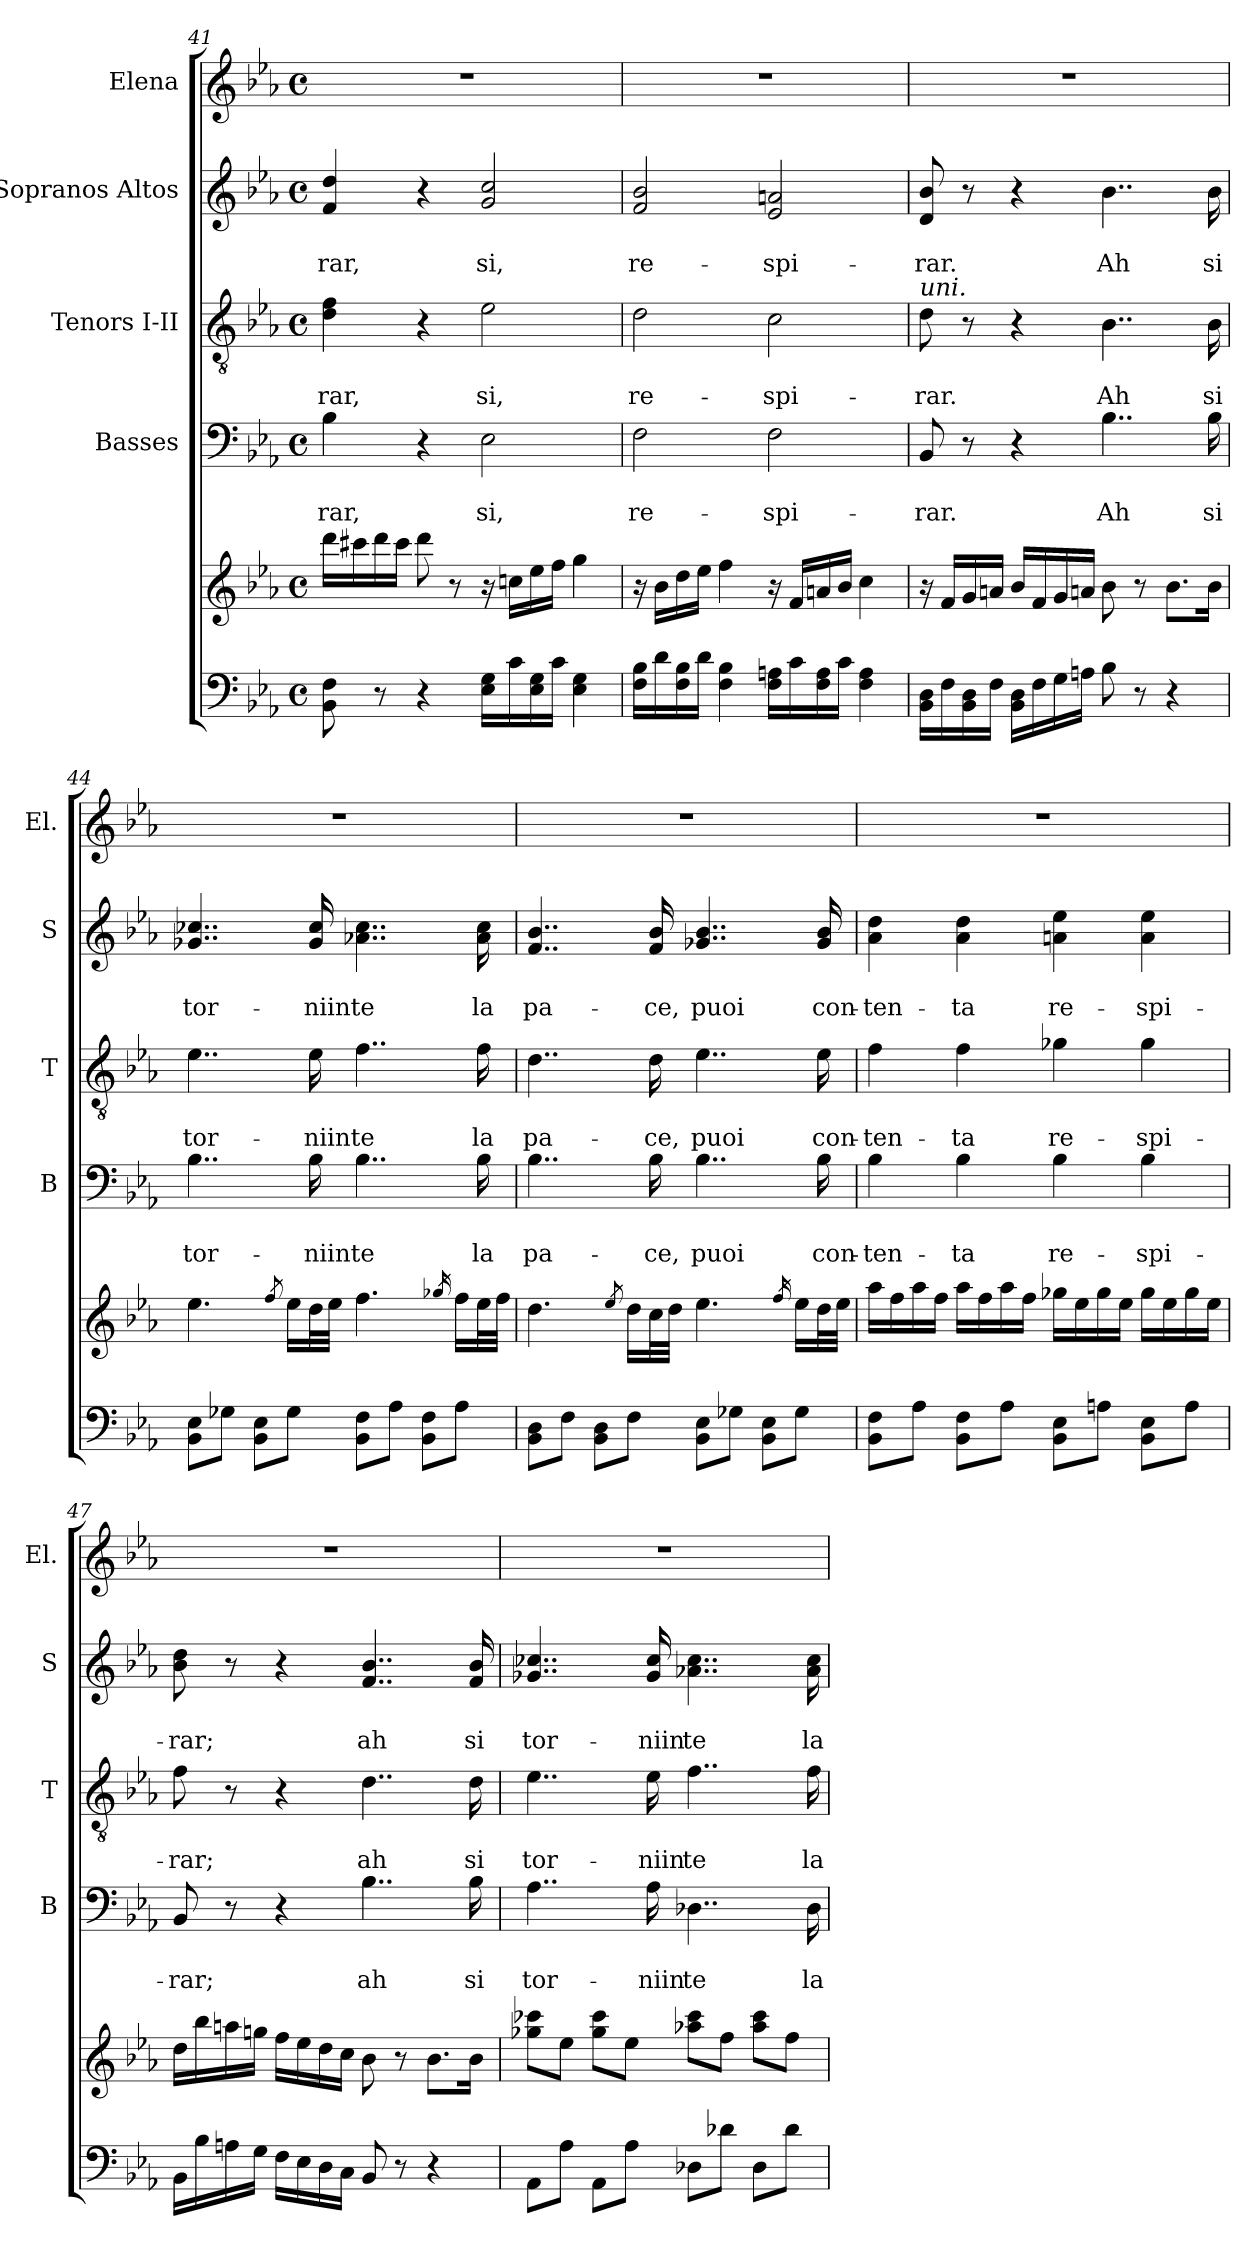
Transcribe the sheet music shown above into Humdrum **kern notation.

**kern	**kern	**kern	**text	**text	**kern	**text	**text	**kern	**text	**text	**kern
*part5	*part5	*part4	*part4	*part4	*part3	*part3	*part3	*part2	*part2	*part2	*part1
*staff6	*staff5	*staff4	*staff4	*staff4	*staff3	*staff3	*staff3	*staff2	*staff2	*staff2	*staff1
*	*	*I"Basses	*	*	*I"Tenors I-II	*	*	*I"Sopranos Altos	*	*	*I"Elena
*	*	*I'B	*	*	*I'T	*	*	*I'S	*	*	*I'El.
*clefF4	*clefG2	*clefF4	*	*	*clefGv2	*	*	*clefG2	*	*	*clefG2
*k[b-e-a-]	*k[b-e-a-]	*k[b-e-a-]	*	*	*k[b-e-a-]	*	*	*k[b-e-a-]	*	*	*k[b-e-a-]
*E-:	*E-:	*E-:	*	*	*E-:	*	*	*E-:	*	*	*E-:
*M4/4	*M4/4	*M4/4	*	*	*M4/4	*	*	*M4/4	*	*	*M4/4
*met(c)	*met(c)	*met(c)	*	*	*met(c)	*	*	*met(c)	*	*	*met(c)
=41	=41	=41	=41	=41	=41	=41	=41	=41	=41	=41	=41
8BB-\ 8F\	16ddd\LL	4B-\	.	-rar,	4d\ 4f\	.	-rar,	4f/ 4dd/	.	-rar,	1r
.	16ccc#X\	.	.	.	.	.	.	.	.	.	.
8r	16ddd\	.	.	.	.	.	.	.	.	.	.
.	16ccc#\JJ	.	.	.	.	.	.	.	.	.	.
4r	8ddd\	4r	.	.	4r	.	.	4r	.	.	.
.	8r	.	.	.	.	.	.	.	.	.	.
16E-\ 16G\LL	16r	2E-\	.	si,	2e-	.	si,	2g/ 2cc/	.	si,	.
16c\	16ccn\LL	.	.	.	.	.	.	.	.	.	.
16E-\ 16G\	16ee-\	.	.	.	.	.	.	.	.	.	.
16c\JJ	16ff\JJ	.	.	.	.	.	.	.	.	.	.
4E-\ 4G\	4gg\	.	.	.	.	.	.	.	.	.	.
!!LO:LB:g=z
=42	=42	=42	=42	=42	=42	=42	=42	=42	=42	=42	=42
16F\ 16B-\LL	16r	2F\	.	re-	2d	.	re-	2f/ 2b-/	.	re-	1r
16d\	16b-\LL	.	.	.	.	.	.	.	.	.	.
16F\ 16B-\	16dd\	.	.	.	.	.	.	.	.	.	.
16d\JJ	16ee-\JJ	.	.	.	.	.	.	.	.	.	.
4F\ 4B-\	4ff\	.	.	.	.	.	.	.	.	.	.
16F\ 16An\LL	16r	2F\	.	-spi-	2c	.	-spi-	2e-/ 2an/	.	-spi-	.
16c\	16f/LL	.	.	.	.	.	.	.	.	.	.
16F\ 16A\	16an/	.	.	.	.	.	.	.	.	.	.
16c\JJ	16b-/JJ	.	.	.	.	.	.	.	.	.	.
4F\ 4A\	4cc\	.	.	.	.	.	.	.	.	.	.
=43	=43	=43	=43	=43	=43	=43	=43	=43	=43	=43	=43
!	!	!	!	!	!LO:TX:a:i:t=uni.	!	!	!	!	!	!
16BB-\ 16D\LL	16r	8BB-/	.	-rar.	8d\	.	-rar.	8d/ 8b-/	.	-rar.	1r
16F\	16f/LL	.	.	.	.	.	.	.	.	.	.
16BB-\ 16D\	16g/	8r	.	.	8r	.	.	8r	.	.	.
16F\JJ	16an/JJ	.	.	.	.	.	.	.	.	.	.
16BB-\ 16D\LL	16b-/LL	4r	.	.	4r	.	.	4r	.	.	.
16F\	16f/	.	.	.	.	.	.	.	.	.	.
16G\	16g/	.	.	.	.	.	.	.	.	.	.
16An\JJ	16an/JJ	.	.	.	.	.	.	.	.	.	.
8B-\	8b-\	4..B-\	.	Ah	4..B-\	.	Ah	4..b-	.	Ah	.
8r	8r	.	.	.	.	.	.	.	.	.	.
4r	8.b-\L	.	.	.	.	.	.	.	.	.	.
.	16b-\Jk	16B-\	.	si	16B-\	.	si	16b-	.	si	.
=44	=44	=44	=44	=44	=44	=44	=44	=44	=44	=44	=44
8BB-\ 8E-\L	4.ee-\	4..B-\	.	tor-	4..e-\	.	tor-	4..g-X/ 4..cc-X/	.	tor-	1r
8G-X\J	.	.	.	.	.	.	.	.	.	.	.
8BB-\ 8E-\L	.	.	.	.	.	.	.	.	.	.	.
.	8qff/	.	.	.	.	.	.	.	.	.	.
8G-\J	16ee-\LL	.	.	.	.	.	.	.	.	.	.
.	32dd\L	16B-\	.	-niin	16e-\	.	-niin	16g-/ 16cc-/	.	-niin	.
.	32ee-\JJJ	.	.	.	.	.	.	.	.	.	.
8BB-\ 8F\L	4.ff\	4..B-\	.	te	4..f\	.	te	4..a-X\ 4..cc-\	.	te	.
8A-\J	.	.	.	.	.	.	.	.	.	.	.
8BB-\ 8F\L	.	.	.	.	.	.	.	.	.	.	.
.	16qgg-X/	.	.	.	.	.	.	.	.	.	.
8A-\J	16ff\LL	.	.	.	.	.	.	.	.	.	.
.	32ee-\L	16B-\	.	la	16f\	.	la	16a-\ 16cc-\	.	la	.
.	32ff\JJJ	.	.	.	.	.	.	.	.	.	.
=45	=45	=45	=45	=45	=45	=45	=45	=45	=45	=45	=45
8BB-\ 8D\L	4.dd\	4..B-\	.	pa-	4..d\	.	pa-	4..f/ 4..b-/	.	pa-	1r
8F\J	.	.	.	.	.	.	.	.	.	.	.
8BB-\ 8D\L	.	.	.	.	.	.	.	.	.	.	.
.	8qee-/	.	.	.	.	.	.	.	.	.	.
8F\J	16dd\LL	.	.	.	.	.	.	.	.	.	.
.	32cc\L	16B-\	.	-ce,	16d\	.	-ce,	16f/ 16b-/	.	-ce,	.
.	32dd\JJJ	.	.	.	.	.	.	.	.	.	.
8BB-\ 8E-\L	4.ee-\	4..B-\	.	puoi	4..e-\	.	puoi	4..g-X/ 4..b-/	.	puoi	.
8G-X\J	.	.	.	.	.	.	.	.	.	.	.
8BB-\ 8E-\L	.	.	.	.	.	.	.	.	.	.	.
.	16qff/	.	.	.	.	.	.	.	.	.	.
8G-\J	16ee-\LL	.	.	.	.	.	.	.	.	.	.
.	32dd\L	16B-\	.	con-	16e-\	.	con-	16g-/ 16b-/	.	con-	.
.	32ee-\JJJ	.	.	.	.	.	.	.	.	.	.
!!LO:LB:g=z
=46	=46	=46	=46	=46	=46	=46	=46	=46	=46	=46	=46
8BB-\ 8F\L	16aa-\LL	4B-\	.	-ten-	4f\	.	-ten-	4a-\ 4dd\	.	-ten-	1r
.	16ff\	.	.	.	.	.	.	.	.	.	.
8A-\J	16aa-\	.	.	.	.	.	.	.	.	.	.
.	16ff\JJ	.	.	.	.	.	.	.	.	.	.
8BB-\ 8F\L	16aa-\LL	4B-\	.	-ta	4f\	.	-ta	4a-\ 4dd\	.	-ta	.
.	16ff\	.	.	.	.	.	.	.	.	.	.
8A-\J	16aa-\	.	.	.	.	.	.	.	.	.	.
.	16ff\JJ	.	.	.	.	.	.	.	.	.	.
8BB-\ 8E-\L	16gg-X\LL	4B-\	.	re-	4g-X\	.	re-	4an\ 4ee-\	.	re-	.
.	16ee-\	.	.	.	.	.	.	.	.	.	.
8An\J	16gg-\	.	.	.	.	.	.	.	.	.	.
.	16ee-\JJ	.	.	.	.	.	.	.	.	.	.
8BB-\ 8E-\L	16gg-\LL	4B-\	.	-spi-	4g-\	.	-spi-	4a\ 4ee-\	.	-spi-	.
.	16ee-\	.	.	.	.	.	.	.	.	.	.
8A\J	16gg-\	.	.	.	.	.	.	.	.	.	.
.	16ee-\JJ	.	.	.	.	.	.	.	.	.	.
=47	=47	=47	=47	=47	=47	=47	=47	=47	=47	=47	=47
16BB-\LL	16dd\LL	8BB-/	.	-rar;	8f\	.	-rar;	8b-\ 8dd\	.	-rar;	1r
16B-\	16bb-\	.	.	.	.	.	.	.	.	.	.
16An\	16aan\	8r	.	.	8r	.	.	8r	.	.	.
16G\JJ	16ggn\JJ	.	.	.	.	.	.	.	.	.	.
16F\LL	16ff\LL	4r	.	.	4r	.	.	4r	.	.	.
16E-\	16ee-\	.	.	.	.	.	.	.	.	.	.
16D\	16dd\	.	.	.	.	.	.	.	.	.	.
16C\JJ	16cc\JJ	.	.	.	.	.	.	.	.	.	.
8BB-/	8b-\	4..B-\	.	ah	4..d\	.	ah	4..f/ 4..b-/	.	ah	.
8r	8r	.	.	.	.	.	.	.	.	.	.
4r	8.b-\L	.	.	.	.	.	.	.	.	.	.
.	16b-\Jk	16B-\	.	si	16d\	.	si	16f/ 16b-/	.	si	.
=48	=48	=48	=48	=48	=48	=48	=48	=48	=48	=48	=48
8AA-\L	8gg-X\ 8ccc-X\L	4..A-\	.	tor-	4..e-\	.	tor-	4..g-X/ 4..cc-X/	.	tor-	1r
8A-\J	8ee-\J	.	.	.	.	.	.	.	.	.	.
8AA-\L	8gg-\ 8ccc-\L	.	.	.	.	.	.	.	.	.	.
8A-\J	8ee-\J	.	.	.	.	.	.	.	.	.	.
.	.	16A-\	.	-niin	16e-\	.	-niin	16g-/ 16cc-/	.	-niin	.
8D-X\L	8aa-X\ 8ccc-\L	4..D-X\	.	te	4..f\	.	te	4..a-X\ 4..cc-\	.	te	.
8d-X\J	8ff\J	.	.	.	.	.	.	.	.	.	.
8D-\L	8aa-\ 8ccc-\L	.	.	.	.	.	.	.	.	.	.
8d-\J	8ff\J	.	.	.	.	.	.	.	.	.	.
.	.	16D-\	.	la	16f\	.	la	16a-\ 16cc-\	.	la	.
=	=	=	=	=	=	=	=	=	=	=	=
*-	*-	*-	*-	*-	*-	*-	*-	*-	*-	*-	*-
